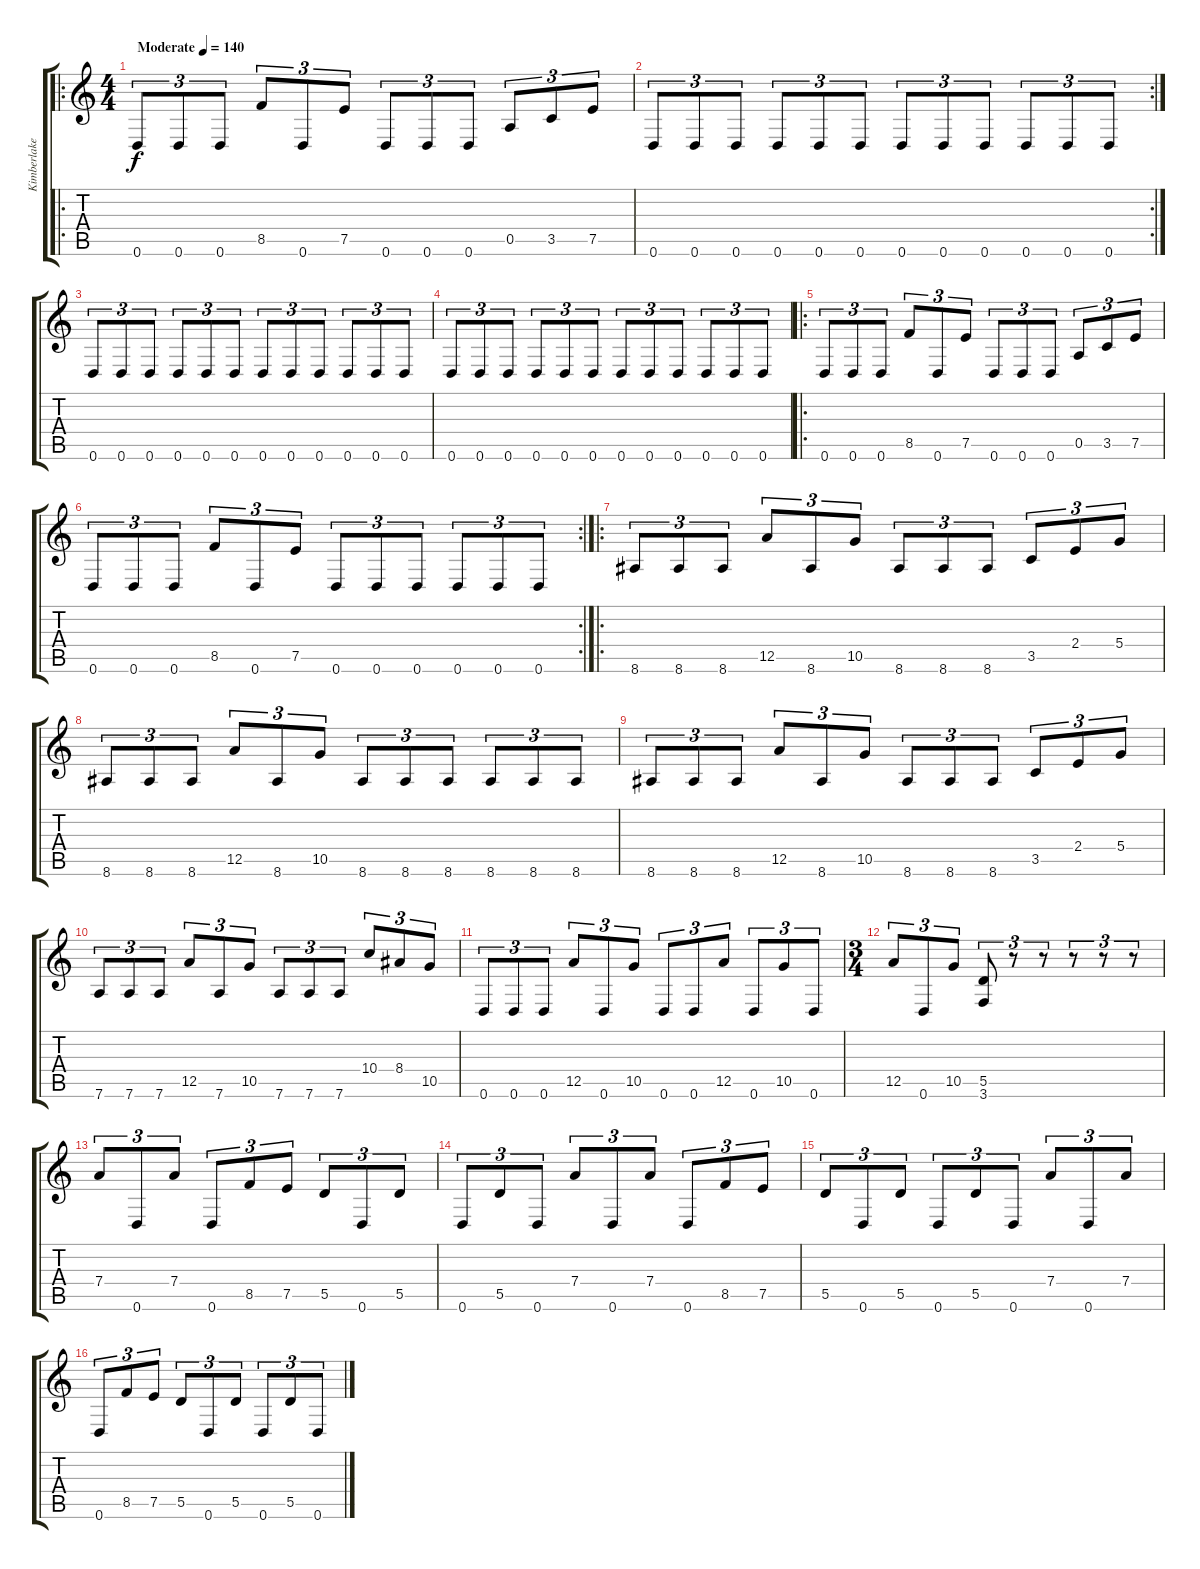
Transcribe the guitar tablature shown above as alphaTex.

\track ("Kimberlake" "Kimberlake") {instrument distortionguitar}
\staff {score tabs}
\tuning (E4 B3 G3 D3 A2 D2) {hide}
\ro
\ts (4 4)
\tempo (140 "Moderate")
\clef g2
\ks c
0.6.8{tu (3 2) dy f instrument distortionguitar} 0.6.8{tu (3 2)} 0.6.8{tu (3 2)} 8.5.8{tu (3 2)} 0.6.8{tu (3 2)} 7.5.8{tu (3 2)} 0.6.8{tu (3 2)} 0.6.8{tu (3 2)} 0.6.8{tu (3 2)} 0.5.8{tu (3 2)} 3.5.8{tu (3 2)} 7.5.8{tu (3 2)} |
\rc 2
0.6.8{tu (3 2)} 0.6.8{tu (3 2)} 0.6.8{tu (3 2)} 0.6.8{tu (3 2)} 0.6.8{tu (3 2)} 0.6.8{tu (3 2)} 0.6.8{tu (3 2)} 0.6.8{tu (3 2)} 0.6.8{tu (3 2)} 0.6.8{tu (3 2)} 0.6.8{tu (3 2)} 0.6.8{tu (3 2)} |
0.6.8{tu (3 2)} 0.6.8{tu (3 2)} 0.6.8{tu (3 2)} 0.6.8{tu (3 2)} 0.6.8{tu (3 2)} 0.6.8{tu (3 2)} 0.6.8{tu (3 2)} 0.6.8{tu (3 2)} 0.6.8{tu (3 2)} 0.6.8{tu (3 2)} 0.6.8{tu (3 2)} 0.6.8{tu (3 2)} |
0.6.8{tu (3 2)} 0.6.8{tu (3 2)} 0.6.8{tu (3 2)} 0.6.8{tu (3 2)} 0.6.8{tu (3 2)} 0.6.8{tu (3 2)} 0.6.8{tu (3 2)} 0.6.8{tu (3 2)} 0.6.8{tu (3 2)} 0.6.8{tu (3 2)} 0.6.8{tu (3 2)} 0.6.8{tu (3 2)} |
\ro
0.6.8{tu (3 2)} 0.6.8{tu (3 2)} 0.6.8{tu (3 2)} 8.5.8{tu (3 2)} 0.6.8{tu (3 2)} 7.5.8{tu (3 2)} 0.6.8{tu (3 2)} 0.6.8{tu (3 2)} 0.6.8{tu (3 2)} 0.5.8{tu (3 2)} 3.5.8{tu (3 2)} 7.5.8{tu (3 2)} |
\rc 2
0.6.8{tu (3 2)} 0.6.8{tu (3 2)} 0.6.8{tu (3 2)} 8.5.8{tu (3 2)} 0.6.8{tu (3 2)} 7.5.8{tu (3 2)} 0.6.8{tu (3 2)} 0.6.8{tu (3 2)} 0.6.8{tu (3 2)} 0.6.8{tu (3 2)} 0.6.8{tu (3 2)} 0.6.8{tu (3 2)} |
\ro
8.6.8{tu (3 2)} 8.6.8{tu (3 2)} 8.6.8{tu (3 2)} 12.5.8{tu (3 2)} 8.6.8{tu (3 2)} 10.5.8{tu (3 2)} 8.6.8{tu (3 2)} 8.6.8{tu (3 2)} 8.6.8{tu (3 2)} 3.5.8{tu (3 2)} 2.4.8{tu (3 2)} 5.4.8{tu (3 2)} |
8.6.8{tu (3 2)} 8.6.8{tu (3 2)} 8.6.8{tu (3 2)} 12.5.8{tu (3 2)} 8.6.8{tu (3 2)} 10.5.8{tu (3 2)} 8.6.8{tu (3 2)} 8.6.8{tu (3 2)} 8.6.8{tu (3 2)} 8.6.8{tu (3 2)} 8.6.8{tu (3 2)} 8.6.8{tu (3 2)} |
8.6.8{tu (3 2)} 8.6.8{tu (3 2)} 8.6.8{tu (3 2)} 12.5.8{tu (3 2)} 8.6.8{tu (3 2)} 10.5.8{tu (3 2)} 8.6.8{tu (3 2)} 8.6.8{tu (3 2)} 8.6.8{tu (3 2)} 3.5.8{tu (3 2)} 2.4.8{tu (3 2)} 5.4.8{tu (3 2)} |
7.6.8{tu (3 2)} 7.6.8{tu (3 2)} 7.6.8{tu (3 2)} 12.5.8{tu (3 2)} 7.6.8{tu (3 2)} 10.5.8{tu (3 2)} 7.6.8{tu (3 2)} 7.6.8{tu (3 2)} 7.6.8{tu (3 2)} 10.4.8{tu (3 2)} 8.4.8{tu (3 2)} 10.5.8{tu (3 2)} |
0.6.8{tu (3 2)} 0.6.8{tu (3 2)} 0.6.8{tu (3 2)} 12.5.8{tu (3 2)} 0.6.8{tu (3 2)} 10.5.8{tu (3 2)} 0.6.8{tu (3 2)} 0.6.8{tu (3 2)} 12.5.8{tu (3 2)} 0.6.8{tu (3 2)} 10.5.8{tu (3 2)} 0.6.8{tu (3 2)} |
\ts (3 4)
12.5.8{tu (3 2)} 0.6.8{tu (3 2)} 10.5.8{tu (3 2)} (5.5 3.6).8{tu (3 2)} r.8{tu (3 2)} r.8{tu (3 2)} r.8{tu (3 2)} r.8{tu (3 2)} r.8{tu (3 2)} |
7.4.8{tu (3 2)} 0.6.8{tu (3 2)} 7.4.8{tu (3 2)} 0.6.8{tu (3 2)} 8.5.8{tu (3 2)} 7.5.8{tu (3 2)} 5.5.8{tu (3 2)} 0.6.8{tu (3 2)} 5.5.8{tu (3 2)} |
0.6.8{tu (3 2)} 5.5.8{tu (3 2)} 0.6.8{tu (3 2)} 7.4.8{tu (3 2)} 0.6.8{tu (3 2)} 7.4.8{tu (3 2)} 0.6.8{tu (3 2)} 8.5.8{tu (3 2)} 7.5.8{tu (3 2)} |
5.5.8{tu (3 2)} 0.6.8{tu (3 2)} 5.5.8{tu (3 2)} 0.6.8{tu (3 2)} 5.5.8{tu (3 2)} 0.6.8{tu (3 2)} 7.4.8{tu (3 2)} 0.6.8{tu (3 2)} 7.4.8{tu (3 2)} |
0.6.8{tu (3 2)} 8.5.8{tu (3 2)} 7.5.8{tu (3 2)} 5.5.8{tu (3 2)} 0.6.8{tu (3 2)} 5.5.8{tu (3 2)} 0.6.8{tu (3 2)} 5.5.8{tu (3 2)} 0.6.8{tu (3 2)}
